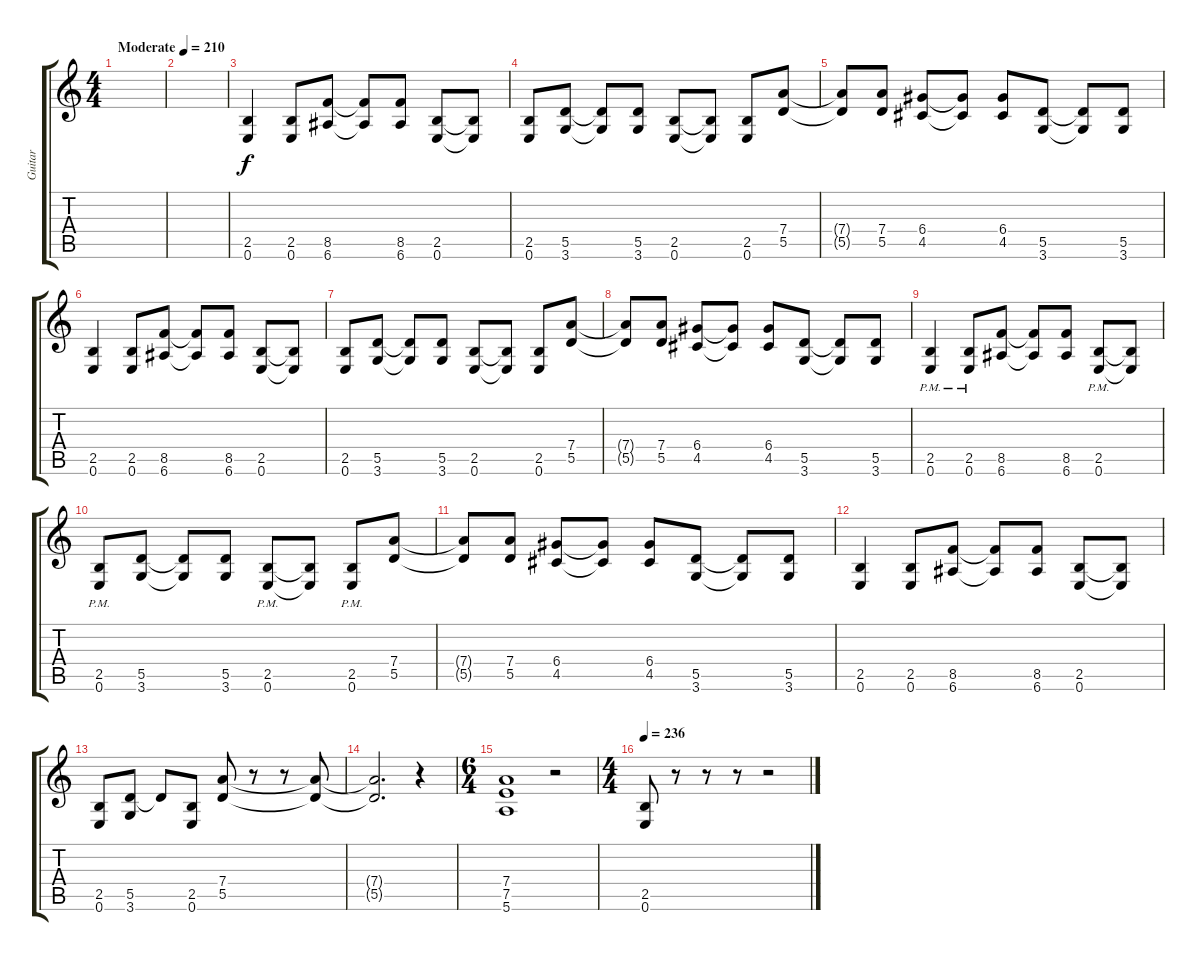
\track ("Guitar" "Guitar") {instrument overdrivenguitar}
\staff {score tabs}
\tuning (E4 B3 G3 D3 A2 E2) {hide}
\ts (4 4)
\tempo (210 "Moderate")
\clef g2
\ks c
|
|
(2.5 0.6).4 (2.5 0.6).8 (8.5 6.6).8 (8.5{t} 6.6{t}).8 (8.5 6.6).8 (2.5 0.6).8 (2.5{t} 0.6{t}).8 |
(2.5 0.6).8 (5.5 3.6).8 (5.5{t} 3.6{t}).8 (5.5 3.6).8 (2.5 0.6).8 (2.5{t} 0.6{t}).8 (2.5 0.6).8 (7.4 5.5).8 |
(7.4{t} 5.5{t}).8 (7.4 5.5).8 (6.4 4.5).8 (6.4{t} 4.5{t}).8 (6.4 4.5).8 (5.5 3.6).8 (5.5{t} 3.6{t}).8 (5.5 3.6).8 |
(2.5 0.6).4 (2.5 0.6).8 (8.5 6.6).8 (8.5{t} 6.6{t}).8 (8.5 6.6).8 (2.5 0.6).8 (2.5{t} 0.6{t}).8 |
(2.5 0.6).8 (5.5 3.6).8 (5.5{t} 3.6{t}).8 (5.5 3.6).8 (2.5 0.6).8 (2.5{t} 0.6{t}).8 (2.5 0.6).8 (7.4 5.5).8 |
(7.4{t} 5.5{t}).8 (7.4 5.5).8 (6.4 4.5).8 (6.4{t} 4.5{t}).8 (6.4 4.5).8 (5.5 3.6).8 (5.5{t} 3.6{t}).8 (5.5 3.6).8 |
(2.5{pm} 0.6{pm}).4 (2.5{pm} 0.6{pm}).8 (8.5 6.6).8 (8.5{t} 6.6{t}).8 (8.5 6.6).8 (2.5{pm} 0.6{pm}).8 (2.5{t} 0.6{t}).8 |
(2.5{pm} 0.6{pm}).8 (5.5 3.6).8 (5.5{t} 3.6{t}).8 (5.5 3.6).8 (2.5{pm} 0.6{pm}).8 (2.5{t} 0.6{t}).8 (2.5{pm} 0.6{pm}).8 (7.4 5.5).8 |
(7.4{t} 5.5{t}).8 (7.4 5.5).8 (6.4 4.5).8 (6.4{t} 4.5{t}).8 (6.4 4.5).8 (5.5 3.6).8 (5.5{t} 3.6{t}).8 (5.5 3.6).8 |
(2.5 0.6).4 (2.5 0.6).8 (8.5 6.6).8 (8.5{t} 6.6{t}).8 (8.5 6.6).8 (2.5 0.6).8 (2.5{t} 0.6{t}).8 |
(2.5 0.6).8 (5.5 3.6).8 5.5{t}.8 (2.5 0.6).8 (7.4 5.5).8 r.8 r.8 (7.4{t} 5.5{t}).8 |
(7.4{t} 5.5{t}).2{d} r.4 |
\ts (6 4)
(7.4 7.5 5.6).1 r.2 |
\ts (4 4)
\tempo 236
(2.5 0.6).8 r.8 r.8 r.8 r.2
